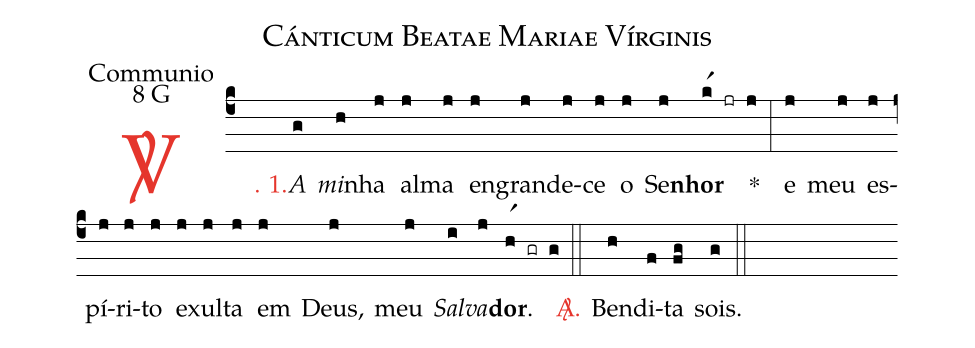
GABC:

name: Cánticum Beatae Mariae Vírginis;
office-part: Communio;
mode: 8;
mode-differentia: G;
%%
(c4)

<c><sp>V/</sp>. 1.</c>() <i>A</i>(g) <i>mi</i>(h)nha(j) al(j)ma(j) en(j)gran(j)de(j)ce(j) o(j) Se(j)<b>nhor</b>(kr1 jr j) *(:) e(j) meu(j) es(j)pí(j)ri(j)to(j) e(j)xul(j)ta(j) em(j) Deus,(j) meu(j) <i>Sal</i>(i)<i>va</i>(j)<b>dor</b>.(hr1 gr g)

(::)

<c><sp>A/</sp>.</c>() Ben(h)di(f)ta(fg) sois.(g)

(::)
